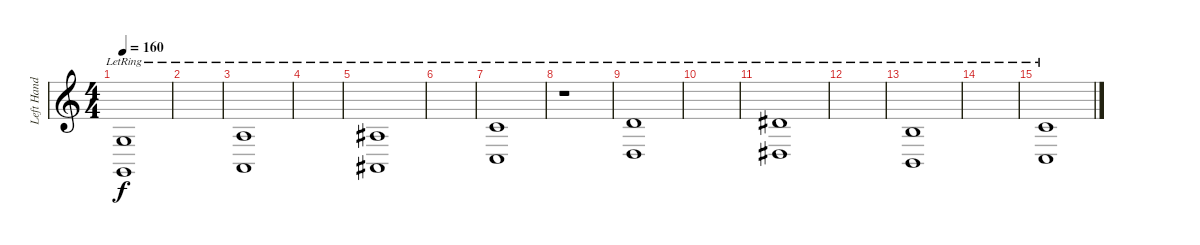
\track ("Left Hand" "Left Hand") {instrument acousticgrandpiano}
\staff {score}
\tuning (E4 B3 G3 D3 A2 E2) {hide}
\ts (4 4)
\tempo 160
\clef g2
\ks c
(0.3{lr} 3.6{lr}).1{dy f instrument acousticgrandpiano} |
|
(2.3{lr} 0.5{lr}).1 |
|
(3.3{lr} 1.5{lr}).1 |
|
(1.2{lr} 3.5{lr}).1 |
r.1 |
(3.2{lr} 0.4{lr}).1 |
|
(4.2{lr} 1.4{lr}).1 |
|
(0.2{lr} 2.5{lr}).1 |
|
(5.3{lr} 3.5{lr}).1
